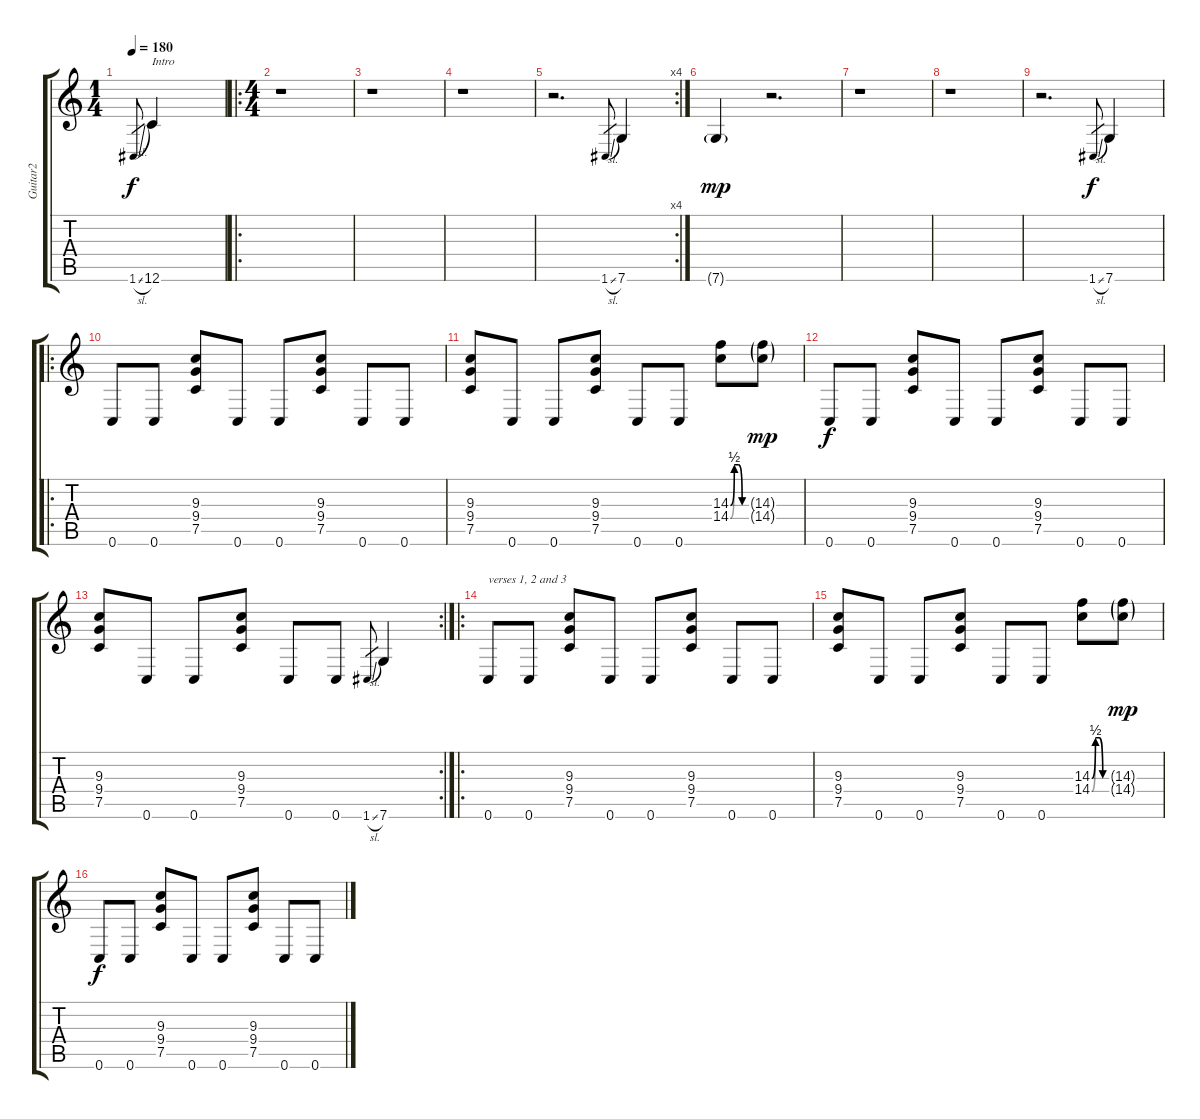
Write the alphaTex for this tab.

\track ("Guitar2" "Guitar2") {instrument overdrivenguitar}
\staff {score tabs}
\tuning (C4 G3 Eb3 Bb2 F2 C2) {hide}
\ts (1 4)
\tempo 180
\clef g2
\ks c
1.6{sl}.8{gr dy f instrument overdrivenguitar} 12.6.4{txt "Intro"} |
\ro
\ts (4 4)
r.1 |
r.1 |
r.1 |
\rc 4
r.2{d} 1.6{sl}.8{gr} 7.6.4 |
7.6{g}.4{dy mp} r.2{d} |
r.1 |
r.1 |
r.2{d} 1.6{sl}.8{gr dy f} 7.6.4 |
\ro
0.6.8 0.6.8 (9.3 9.4 7.5).8 0.6.8 0.6.8 (9.3 9.4 7.5).8 0.6.8 0.6.8 |
(9.3 9.4 7.5).8 0.6.8 0.6.8 (9.3 9.4 7.5).8 0.6.8 0.6.8 (14.3{be (custom 0 0 15 2 30 2 45 0 60 0)} 14.4{be (custom 0 0 15 2 30 2 45 0 60 0)}).8 (14.3{g} 14.4{g}).8{dy mp} |
0.6.8{dy f} 0.6.8 (9.3 9.4 7.5).8 0.6.8 0.6.8 (9.3 9.4 7.5).8 0.6.8 0.6.8 |
\rc 2
(9.3 9.4 7.5).8 0.6.8 0.6.8 (9.3 9.4 7.5).8 0.6.8 0.6.8 1.6{sl}.8{gr} 7.6.4 |
\ro
0.6.8{txt "verses 1, 2 and 3"} 0.6.8 (9.3 9.4 7.5).8 0.6.8 0.6.8 (9.3 9.4 7.5).8 0.6.8 0.6.8 |
(9.3 9.4 7.5).8 0.6.8 0.6.8 (9.3 9.4 7.5).8 0.6.8 0.6.8 (14.3{be (custom 0 0 15 2 30 2 45 0 60 0)} 14.4{be (custom 0 0 15 2 30 2 45 0 60 0)}).8 (14.3{g} 14.4{g}).8{dy mp} |
0.6.8{dy f} 0.6.8 (9.3 9.4 7.5).8 0.6.8 0.6.8 (9.3 9.4 7.5).8 0.6.8 0.6.8
